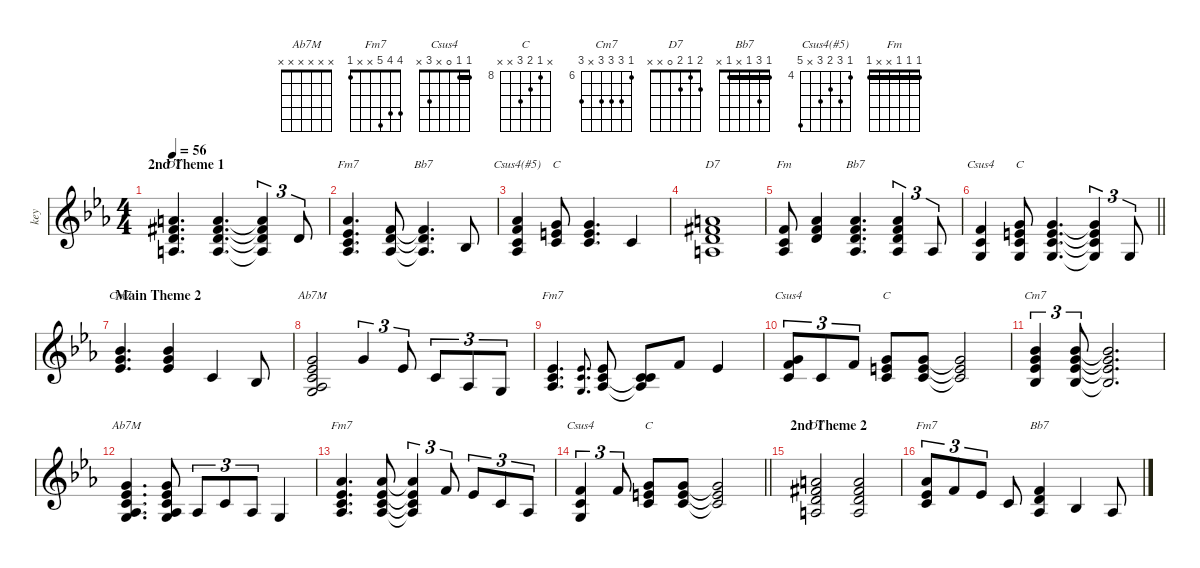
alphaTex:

\defaultSystemsLayout 4
\hideDynamics
\bracketExtendMode groupsimilarinstruments
\otherSystemsTrackNameOrientation horizontal
\track ("Keyboard 1,2-show" "key") {defaultSystemsLayout 4 instrument synthstrings1}
\staff {score}
\tuning (E4 B3 G3 D3 A2 E2)
\chord ("Ab7M" x x 12 13 15 16) {firstfret 12 showfingering false}
\chord ("Fm7" x 4 5 6 8 x) {firstfret 4 showfingering false}
\chord ("Csus4" 3 6 5 x x x) {firstfret 3 showfingering false}
\chord ("Ab7M" x x x x x x)
\chord ("Fm7" 4 4 5 6 8 x) {firstfret 4 showfingering false barre 4}
\chord ("C" 3 5 5 x x x) {showfingering false}
\chord ("Cm7" 6 8 8 x x 8) {firstfret 6 showfingering false}
\chord ("Csus4" x 6 5 5 x 8) {firstfret 5 showfingering false barre 5}
\chord ("C" 3 5 5 5 3 x) {showfingering false barre 3}
\chord ("D7" 8 7 7 7 5 x) {firstfret 5 showfingering false}
\chord ("Bb7" x 6 7 6 x 6) {firstfret 6 showfingering false barre (6 6)}
\chord ("Csus4(#5)" 4 6 5 6 x 8) {firstfret 4 showfingering false}
\chord ("Fm" 1 1 1 x x 1) {showfingering false barre (1 1 1)}
\chord ("Bb7" 4 6 7 8 x x) {firstfret 4 showfingering false}
\chord ("Csus4" 1 1 0 x 3 x) {showfingering false barre 1}
\chord ("Cm7" 6 8 8 8 x 8) {firstfret 6 showfingering false}
\chord ("Fm7" x 9 8 10 8 x) {firstfret 8 showfingering false barre 8}
\chord ("C" x 8 9 10 x x) {firstfret 8 showfingering false}
\chord ("D7" 2 1 2 0 x x) {showfingering false}
\chord ("Fm7" 4 4 5 x x 1) {showfingering false}
\chord ("Bb7" 1 3 1 x 1 x) {showfingering false barre (1 1)}
\ts (4 4)
\section ("" "2nd Theme 1")
\tempo 56
\clef g2
\ks cminor
(5.1{acc forcenatural} 7.2{acc #} 7.3{acc forcenatural} 7.4{acc forcenatural}).4{d ch "D7" dy f} (5.1{acc forcenatural} 7.2{acc #} 7.3{acc forcenatural} 7.4{acc forcenatural}).4{d} (7.2{t acc #} 7.3{t acc forcenatural} 7.4{t acc forcenatural} 5.1{t acc forcenatural}).4{tu (3 2)} 7.3{acc forcenatural}.8{tu (3 2)} |
(4.1{acc b} 4.2{acc b} 5.3{acc forcenatural} 6.4{acc b}).4{d ch "Fm7"} (6.2{acc forcenatural} 7.3{acc forcenatural} 6.4{acc b}).8 (6.2{t acc forcenatural} 7.3{t acc forcenatural} 6.4{t acc b}).4{d ch "Bb7"} 8.4{acc b}.8 |
(6.2{acc forcenatural} 5.3{acc forcenatural} 6.4{acc b} 4.1{acc b}).4{ch "Csus4(#5)"} (3.1{acc forcenatural} 5.2{acc forcenatural} 5.3{acc forcenatural}).8{ch "C"} (3.1{acc forcenatural} 5.2{acc forcenatural} 5.3{acc forcenatural}).4{d} 5.3{acc forcenatural}.4 |
(5.1{acc forcenatural} 7.2{acc #} 7.3{acc forcenatural} 7.4{acc forcenatural}).1{ch "D7"} |
(1.1{acc forcenatural} 1.2{acc forcenatural} 1.3{acc b}).8{ch "Fm"} (4.1{acc b} 6.2{acc forcenatural} 7.3{acc forcenatural}).4 (6.2{acc forcenatural} 7.3{acc forcenatural} 6.4{acc b} 4.1{acc b}).4{d ch "Bb7"} (4.1{acc b} 6.2{acc forcenatural} 7.3{acc forcenatural} 6.4{acc b}).4{tu (3 2)} 1.3{acc b}.8{tu (3 2)} |
\barLineRight lightlight
(1.1{acc forcenatural} 1.2{acc forcenatural} 0.3{acc forcenatural}).4{ch "Csus4"} (3.1{acc forcenatural} 5.2{acc forcenatural} 5.3{acc forcenatural} 5.4{acc forcenatural}).8{ch "C"} (3.1{acc forcenatural} 5.2{acc forcenatural} 5.3{acc forcenatural} 5.4{acc forcenatural}).4{d} (5.4{t acc forcenatural} 5.3{t acc forcenatural} 5.2{t acc forcenatural} 3.1{t acc forcenatural}).4{tu (3 2)} 0.3{acc forcenatural}.8{tu (3 2)} |
\section ("" "Main Theme 2")
(6.1{acc b} 8.2{acc forcenatural} 8.3{acc b}).4{d ch "Cm7"} (6.1{acc b} 8.2{acc forcenatural} 8.3{acc b}).4 1.2{acc forcenatural}.4 3.3{acc b}.8 |
(0.3{acc forcenatural} 13.4{acc b} 15.5{acc forcenatural} 16.6{acc b} 3.1{acc forcenatural}).2{ch "Ab7M"} 12.3{acc forcenatural}.4{tu (3 2)} 4.2{acc b}.8{tu (3 2)} 5.3{acc forcenatural}.8{tu (3 2)} 6.4{acc b}.8{tu (3 2)} 5.4{acc forcenatural}.8{tu (3 2)} |
(4.2{acc b} 5.3{acc forcenatural} 6.4{acc b}).4{d ch "Fm7"} (4.2{acc b} 5.3{acc forcenatural} 5.4{acc forcenatural}).8{d gr onbeat} (6.4{acc b} 18.5{acc b} 15.5{acc forcenatural}).8 (6.4{t acc b} 15.5{t acc forcenatural} 15.5{t acc b}).8 1.1{acc forcenatural}.8 4.2{acc b}.4 |
(3.1{acc forcenatural} 6.2{acc forcenatural} 5.3{acc forcenatural}).8{tu (3 2) ch "Csus4"} 5.3{acc forcenatural}.8{tu (3 2)} 6.2{acc forcenatural}.8{tu (3 2)} (3.1{acc forcenatural} 5.2{acc forcenatural} 5.3{acc forcenatural}).8{ch "C"} (3.1{acc forcenatural} 5.2{acc forcenatural} 5.3{acc forcenatural}).8 (3.1{t acc forcenatural} 5.2{t acc forcenatural} 5.3{t acc forcenatural}).2 |
(6.1{acc b} 8.2{acc forcenatural} 8.3{acc b} 8.4{acc b}).4{tu (3 2) ch "Cm7"} (6.1{acc b} 8.2{acc forcenatural} 8.3{acc b} 8.4{acc b}).8{tu (3 2)} (8.3{t acc b} 8.2{t acc forcenatural} 6.1{t acc b} 8.4{t acc b}).2{d} |
(0.3{acc forcenatural} 13.4{acc b} 15.5{acc forcenatural} 16.6{acc b} 3.1{acc forcenatural}).4{d ch "Ab7M"} (0.3{acc forcenatural} 13.4{acc b} 15.5{acc forcenatural} 16.6{acc b} 3.1{acc forcenatural}).8 16.6{acc b}.8{tu (3 2)} 15.5{acc forcenatural}.8{tu (3 2)} 16.6{acc b}.8{tu (3 2)} 15.6{acc forcenatural}.4 |
(9.2{acc b} 8.3{acc b} 10.4{acc forcenatural} 11.5{acc b}).4{d ch "Fm7"} (9.2{acc b} 8.3{acc b} 10.4{acc forcenatural} 11.5{acc b}).8 (8.3{t acc b} 10.4{t acc forcenatural} 11.5{t acc b} 9.2{t acc b}).4{tu (3 2)} 1.1{acc forcenatural}.8{tu (3 2)} 4.2{acc b}.8{tu (3 2)} 5.3{acc forcenatural}.8{tu (3 2)} 6.4{acc b}.8{tu (3 2)} |
\barLineRight lightlight
(6.2{acc forcenatural} 5.3{acc forcenatural} 5.4{acc forcenatural}).4{tu (3 2) ch "Csus4"} 6.2{acc forcenatural}.8{tu (3 2)} (8.2{acc forcenatural} 9.3{acc forcenatural} 10.4{acc forcenatural}).8{ch "C"} (8.2{acc forcenatural} 9.3{acc forcenatural} 10.4{acc forcenatural}).8 (8.2{t acc forcenatural} 9.3{t acc forcenatural} 10.4{t acc forcenatural}).2 |
\section ("" "2nd Theme 2")
(2.1{acc #} 3.2{acc forcenatural} 2.3{acc forcenatural} 19.4{acc forcenatural}).2{ch "D7"} (2.1{acc #} 3.2{acc forcenatural} 2.3{acc forcenatural} 19.4{acc forcenatural}).2 |
(4.1{acc b} 4.2{acc b} 5.3{acc forcenatural}).8{tu (3 2) ch "Fm7"} 1.1{acc forcenatural}.8{tu (3 2)} 4.2{acc b}.8{tu (3 2)} 1.2{acc forcenatural}.8 (1.1{acc forcenatural} 3.2{acc forcenatural} 1.3{acc b}).4{ch "Bb7"} 3.3{acc b}.4 1.3{acc b}.8
